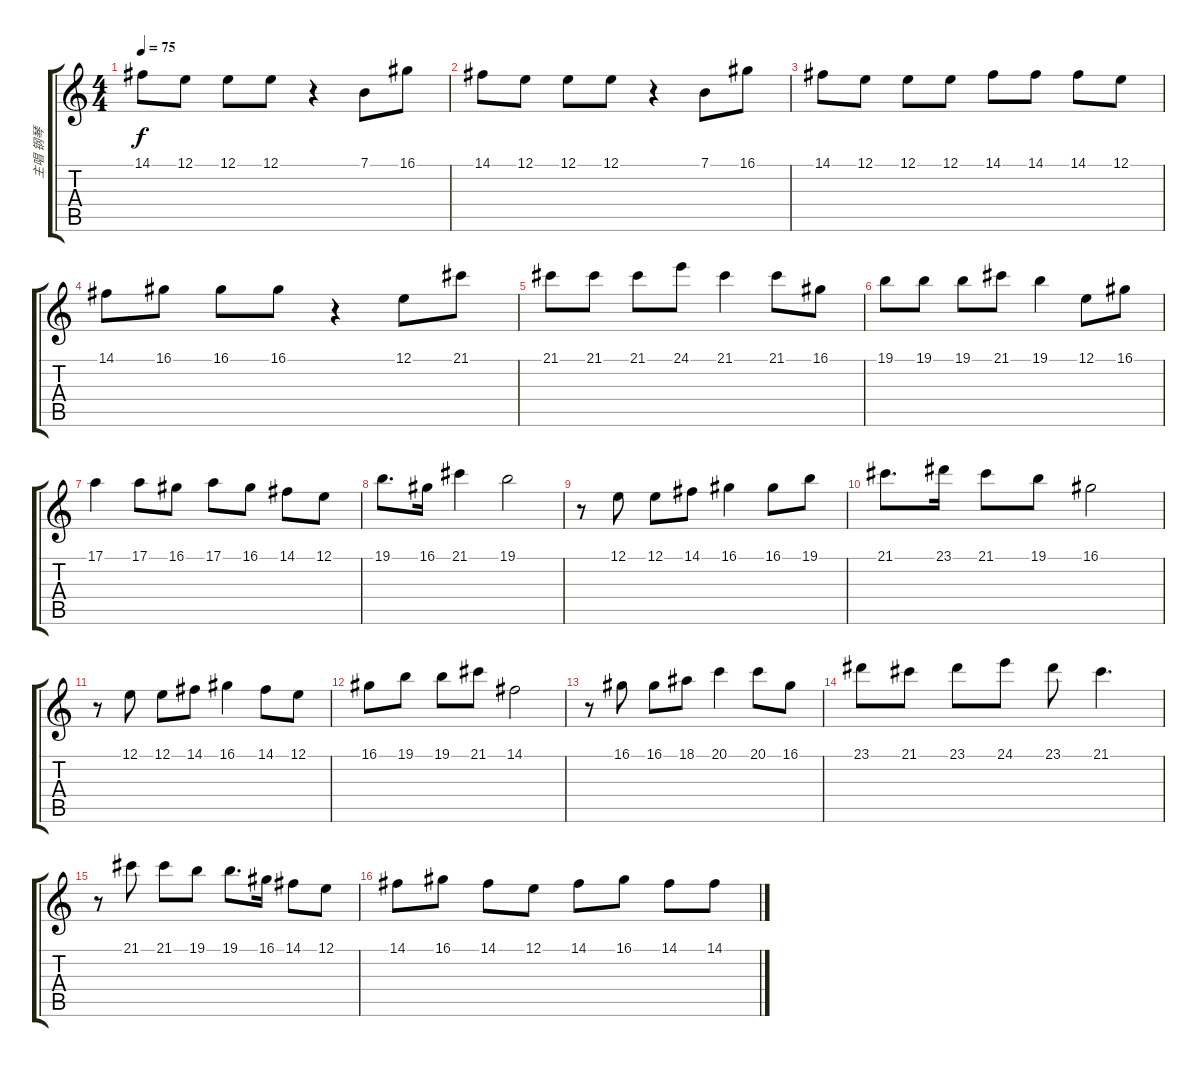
\track ("主唱 钢琴" "主唱 钢琴") {instrument voiceoohs}
\staff {score tabs}
\tuning (E4 B3 G3 D3 A2 E2) {hide}
\ts (4 4)
\tempo 75
\clef g2
\ks c
14.1.8{dy f} 12.1.8 12.1.8 12.1.8 r.4 7.1.8 16.1.8 |
14.1.8 12.1.8 12.1.8 12.1.8 r.4 7.1.8 16.1.8 |
14.1.8 12.1.8 12.1.8 12.1.8 14.1.8 14.1.8 14.1.8 12.1.8 |
14.1.8 16.1.8 16.1.8 16.1.8 r.4 12.1.8 21.1.8 |
21.1.8 21.1.8 21.1.8 24.1.8 21.1.4 21.1.8 16.1.8 |
19.1.8 19.1.8 19.1.8 21.1.8 19.1.4 12.1.8 16.1.8 |
17.1.4 17.1.8 16.1.8 17.1.8 16.1.8 14.1.8 12.1.8 |
19.1.8{d} 16.1.16 21.1.4 19.1.2 |
r.8 12.1.8 12.1.8 14.1.8 16.1.4 16.1.8 19.1.8 |
21.1.8{d} 23.1.16 21.1.8 19.1.8 16.1.2 |
r.8 12.1.8 12.1.8 14.1.8 16.1.4 14.1.8 12.1.8 |
16.1.8 19.1.8 19.1.8 21.1.8 14.1.2 |
r.8 16.1.8 16.1.8 18.1.8 20.1.4 20.1.8 16.1.8 |
23.1.8 21.1.8 23.1.8 24.1.8 23.1.8 21.1.4{d} |
r.8 21.1.8 21.1.8 19.1.8 19.1.8{d} 16.1.16 14.1.8 12.1.8 |
14.1.8 16.1.8 14.1.8 12.1.8 14.1.8 16.1.8 14.1.8 14.1.8
